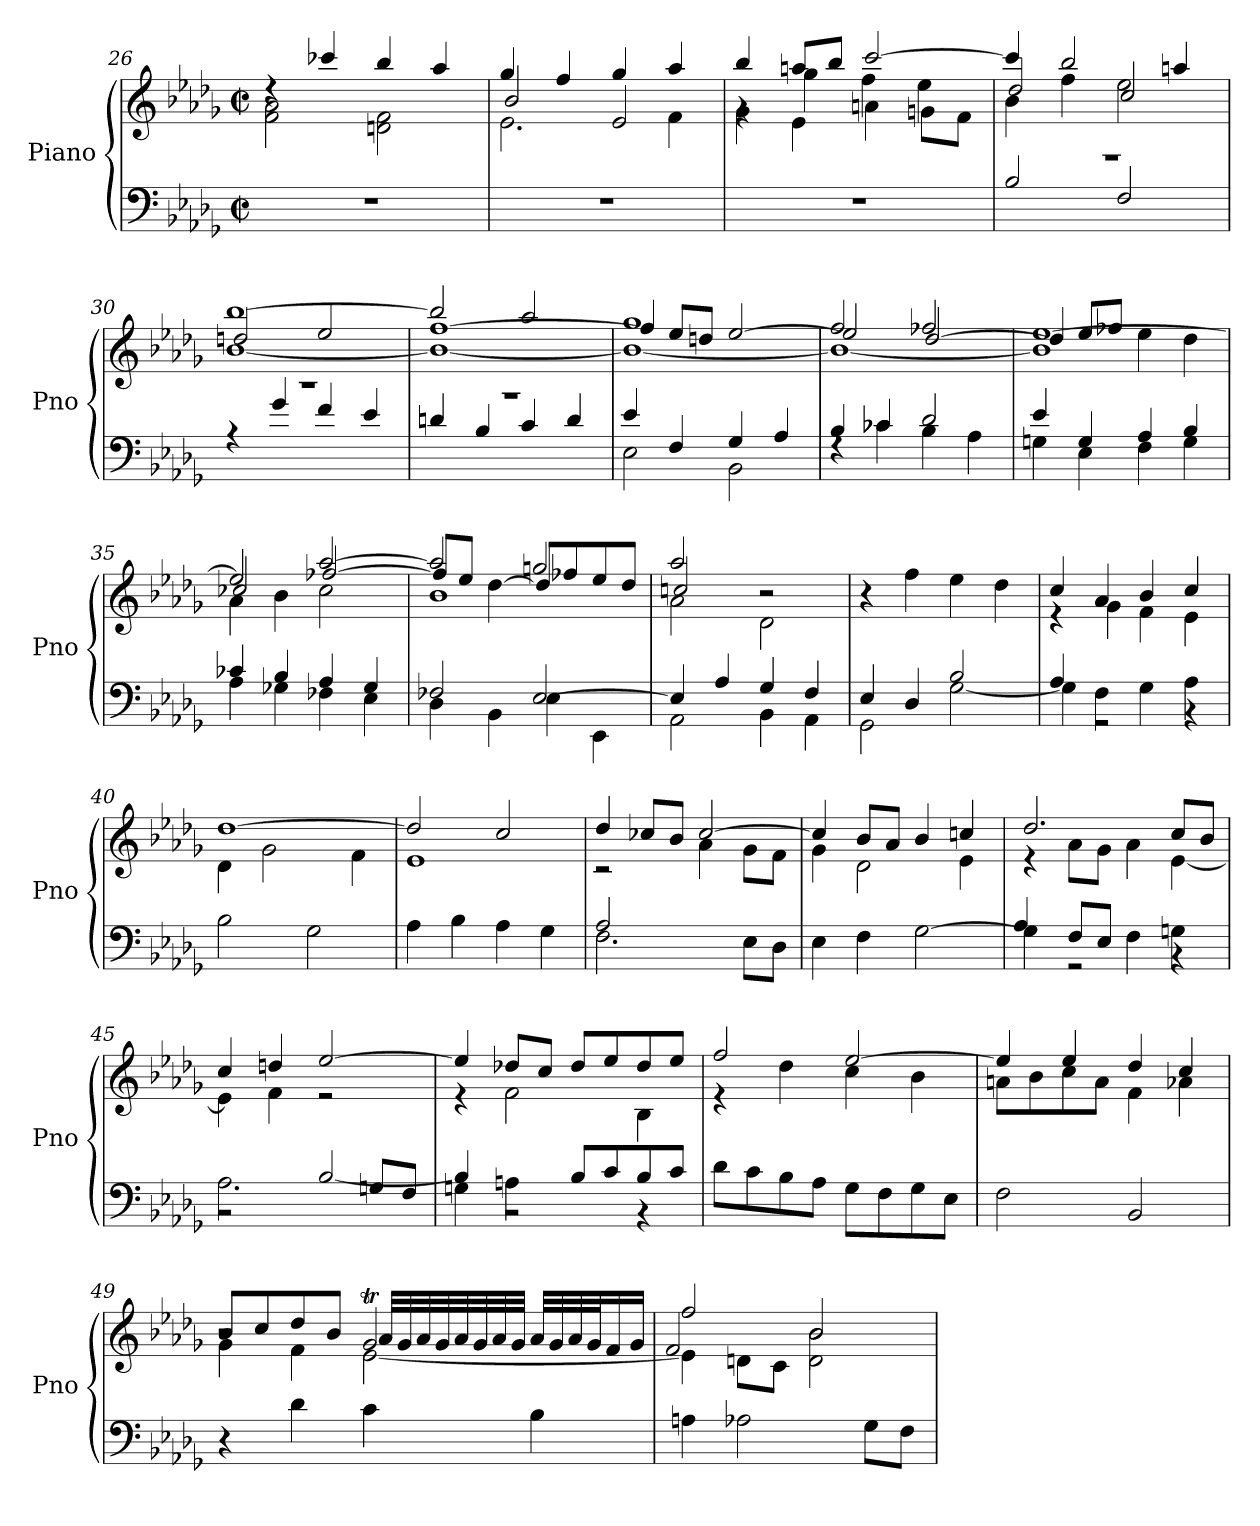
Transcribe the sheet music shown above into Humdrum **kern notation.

**kern	**kern
*part1	*part1
*staff2	*staff1
*I"Piano	*
*I'Pno	*
*clefF4	*clefG2
*k[b-e-a-d-g-]	*k[b-e-a-d-g-]
*M2/2	*M2/2
*met(c|)	*met(c|)
=26	=26
*	*^
1r	4rdd	2f\ 2a-\
.	4ccc-X/	.
.	4bb-/	2dn\ 2f\
.	4aa-/	.
=27	=27	=27
*	*	*^
1r	4gg-/	2.e-\	2b-/
.	4ff/	.	.
.	4gg-/	.	2e-/
.	4aa-/	4f\	.
=28	=28	=28	=28
1r	4bb-/	4g-\	4rg
.	8aan/L	4e-\	4gg-\
.	8bb-/J	.	.
.	[2ccc/	4an\	4ff\
.	.	8gn\L	4ee-\
.	.	8f\J	.
=29	=29	=29	=29
*^	*	*	*
1r	2B-/	4ccc/]	4b-\	2dd-/
.	.	2bb-/	4ff\	.
.	2F/	.	2ee-\	2cc/
.	.	4aan/	.	.
=30	=30	=30	=30	=30
1r	4rA	[1bb-	[1b-	2ddn/
.	4g-/	.	.	.
.	4f/	.	.	2ee-/
.	4e-/	.	.	.
!!LO:PB:g=z	!!	!!
=31	=31	=31	=31	=31
1r	4dn/	2bb-/]	1b-_	[1ff
.	4B-/	.	.	.
.	4c/	2aa-/	.	.
.	4d/	.	.	.
=32	=32	=32	=32	=32
4e-/	2E-\	1gg-	1b-_	4ff/]
4F/	.	.	.	8ee-/L
.	.	.	.	8ddn/J
4G-/	2BB-\	.	.	[2ee-/
4A-/	.	.	.	.
=33	=33	=33	=33	=33
4B-/	4rF	2ff/	1b-_	2ee-/]
4c-X/	4c-\	.	.	.
2d-/	4B-\	2ff-X/	.	[2dd-/
.	4A-\	.	.	.
=34	=34	=34	=34	=34
4e-/	4Gn\	[1ee-	1b-]	4dd-/]
4G/	4E-\	.	.	8ee-/L
.	.	.	.	8ff-X/J
4A-/	4F\	.	.	4ee-\
4B-/	4G\	.	.	4dd-\
=35	=35	=35	=35	=35
4c-X/	4A-\	2ee-/]	4a-\	2cc-X/
4B-/	4G-X\	.	4b-\	.
4A-/	4F-X\	[2aa-/	2cc-\	[2ff-X/
4G-/	4E-\	.	.	.
!!LO:LB:g=z	!!	!!
=36	=36	=36	=36	=36
2F-X/	4D-\	2aa-/]	1b-	8ff-/L]
.	.	.	.	8ee-/J
.	4BB-\	.	.	[4dd-\
[2E-/	4E-\	2ggn/	.	8dd-/L]
.	.	.	.	8ff-X/
.	4EE-\	.	.	8ee-/
.	.	.	.	8dd-/J
!!LO:LB:g=z	!!	!!
=37	=37	=37	=37	=37
4E-/]	2AA-\	2aa-/	2a-\	2ccn/
4A-/	.	.	.	.
4G-/	4BB-\	2r	2d-\	2r
4F/	4AA-\	.	.	.
*	*	*v	*v	*v
=38	=38	=38
4E-/	2GG-\	4r
4D-/	.	4ff\
2B-/	[2G-\	4ee-\
.	.	4dd-\
=39	=39	=39
*	*	*^
4A-/	4G-\]	4cc/	4r
4F\	2r	4a-/	4g-\
4G-\	.	4b-/	4f\
4A-\	4r	4cc/	4e-\
*v	*v	*	*
=40	=40	=40
2B-\	[1dd-	4d-\
.	.	2g-\
2G-\	.	.
.	.	4f\
=41	=41	=41
4A-\	2dd-/]	1e-
4B-\	.	.
4A-\	2cc/	.
4G-\	.	.
=42	=42	=42
*^	*	*
2A-/	2.F\	4dd-/	2r
.	.	8cc-X/L	.
.	.	8b-/J	.
2ryy	.	[2cc-/	4a-\
.	8E-\L	.	8g-\L
.	8D-\J	.	8f\J
*v	*v	*	*
!!LO:LB:g=z	!!
=43	=43	=43
4E-\	4cc-/]	4g-\
4F\	8b-/L	2d-\
.	8a-/J	.
[2G-\	4b-/	.
.	4ccn/	4e-\
!!LO:LB:g=z	!!
=44	=44	=44
*^	*	*
4G-\]	4A-/	2.dd-/	4r
8F/L	2r	.	8a-\L
8E-/J	.	.	8g-\J
4F\	.	.	4a-\
4Gn\	4r	8cc/L	[4e-\
.	.	8b-/J	.
=45	=45	=45	=45
2.A-\	2r	4cc/	4e-\]
.	.	4ddn/	4f\
.	[2B-/	[2ee-/	2r
8Gn/L	.	.	.
8F/J	.	.	.
=46	=46	=46	=46
4Gn\	4B-/]	4ee-/]	4r
4An\	2r	8dd-X/L	2f\
.	.	8cc/J	.
8B-/L	.	8dd-/L	.
8c/	.	8ee-/	.
8B-/	4r	8dd-/	4B-\
8c/J	.	8ee-/J	.
*v	*v	*	*
=47	=47	=47
8d-\L	2ff/	4r
8c\	.	.
8B-\	.	4dd-\
8A-\J	.	.
8G-\L	[2ee-/	4cc\
8F\	.	.
8G-\	.	4b-\
8E-\J	.	.
=48	=48	=48
2F\	4ee-/]	8an\L
.	.	8b-\
.	4ee-/	8cc\
.	.	8a\J
2BB-/	4dd-/	4f\
.	4cc/	4a-X\
!!LO:LB:g=z
=49	=49	=49
*	*	*^
4r	8b-/L	4g-\	2r
.	8cc/	.	.
4d-\	8dd-/	4f\	.
.	8b-/J	.	.
4c\	2g-T/	[2e-\	32a-LLL
.	.	.	32g-
.	.	.	32a-
.	.	.	32g-
.	.	.	32a-
.	.	.	32g-
.	.	.	32a-
.	.	.	32g-JJJ
4B-\	.	.	32a-LLL
.	.	.	32g-
.	.	.	32a-
.	.	.	32g-J
.	.	.	16f
.	.	.	16g-JJ
=50	=50	=50	=50
4An\	2ff/	4e-\]	2f/
2A-X\	.	8dn\L	.
.	.	8c\J	.
.	2b-/	2d\	2b-\
8G-\L	.	.	.
8F\J	.	.	.
*	*v	*v	*v
=	=
*-	*-
